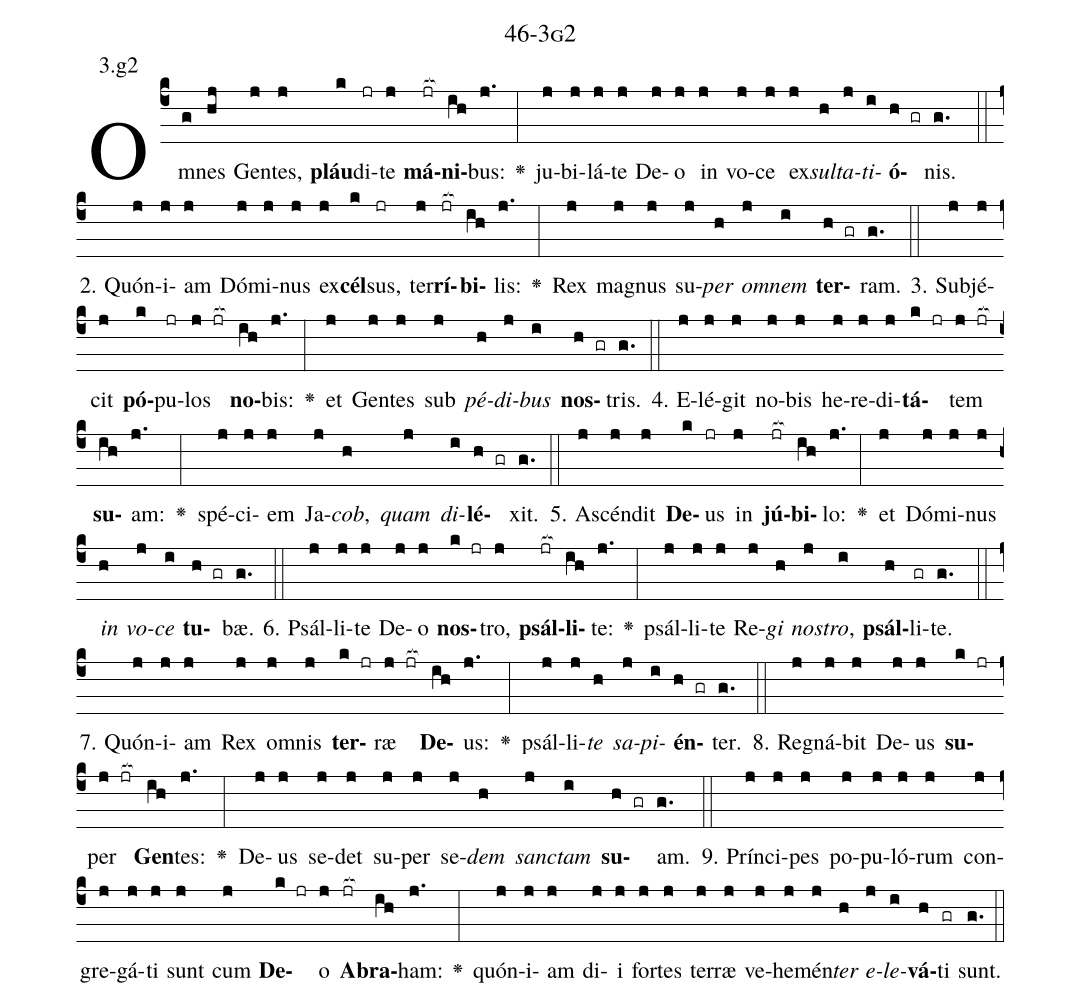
name: 46-3g2;
annotation: 3.g2;
%%
(c4)Om(g)nes(hj) Gen(j)tes,(j) <b>pláu</b>(k)di(jr)te(j) <b>má</b>(jr[ocb:1{])<b>ni</b>(ih[ocb:0}])bus:(j.) <v>\greheightstar</v>(:) ju(j)bi(j)lá(j)te(j) De(j)o(j) in(j) vo(j)ce(j) ex(j)<i>sul</i>(h)<i>ta</i>(j)<i>ti</i>(i)<b>ó</b>(h gr)nis.(g.) (::)
2. Quón(j)i(j)am(j) Dó(j)mi(j)nus(j) ex(j)<b>cél</b>(k)sus,(jr) ter(j)<b>rí</b>(jr[ocb:1{])<b>bi</b>(ih[ocb:0}])lis:(j.) <v>\greheightstar</v>(:) Rex(j) ma(j)gnus(j) su(j)<i>per</i>(h) <i>om</i>(j)<i>nem</i>(i) <b>ter</b>(h gr)ram.(g.) (::)
3. Sub(j)jé(j)cit(j) <b>pó</b>(k)pu(jr)los(j jr[ocb:1{]) <b>no</b>(ih[ocb:0}])bis:(j.) <v>\greheightstar</v>(:) et(j) Gen(j)tes(j) sub(j) <i>pé</i>(h)<i>di</i>(j)<i>bus</i>(i) <b>nos</b>(h gr)tris.(g.) (::)
4. E(j)lé(j)git(j) no(j)bis(j) he(j)re(j)di(j)<b>tá</b>(k jr)tem(j jr[ocb:1{]) <b>su</b>(ih[ocb:0}])am:(j.) <v>\greheightstar</v>(:) spé(j)ci(j)em(j) Ja(j)<i>cob</i>,(h) <i>quam</i>(j) <i>di</i>(i)<b>lé</b>(h gr)xit.(g.) (::)
5. A(j)scén(j)dit(j) <b>De</b>(k)us(jr) in(j) <b>jú</b>(jr[ocb:1{])<b>bi</b>(ih[ocb:0}])lo:(j.) <v>\greheightstar</v>(:) et(j) Dó(j)mi(j)nus(j) <i>in</i>(h) <i>vo</i>(j)<i>ce</i>(i) <b>tu</b>(h gr)bæ.(g.) (::)
6. Psál(j)li(j)te(j) De(j)o(j) <b>nos</b>(k jr)tro,(j) <b>psál</b>(jr[ocb:1{])<b>li</b>(ih[ocb:0}])te:(j.) <v>\greheightstar</v>(:) psál(j)li(j)te(j) Re(j)<i>gi</i>(h) <i>nos</i>(j)<i>tro</i>,(i) <b>psál</b>(h)li(gr)te.(g.) (::)
7. Quón(j)i(j)am(j) Rex(j) om(j)nis(j) <b>ter</b>(k jr)ræ(j jr[ocb:1{]) <b>De</b>(ih[ocb:0}])us:(j.) <v>\greheightstar</v>(:) psál(j)li(j)<i>te</i>(h) <i>sa</i>(j)<i>pi</i>(i)<b>én</b>(h gr)ter.(g.) (::)
8. Re(j)gná(j)bit(j) De(j)us(j) <b>su</b>(k jr)per(j jr[ocb:1{]) <b>Gen</b>(ih[ocb:0}])tes:(j.) <v>\greheightstar</v>(:) De(j)us(j) se(j)det(j) su(j)per(j) se(j)<i>dem</i>(h) <i>sanc</i>(j)<i>tam</i>(i) <b>su</b>(h gr)am.(g.) (::)
9. Prín(j)ci(j)pes(j) po(j)pu(j)ló(j)rum(j) con(j)gre(j)gá(j)ti(j) sunt(j) cum(j) <b>De</b>(k jr)o(j) <b>A</b>(jr[ocb:1{])<b>bra</b>(ih[ocb:0}])ham:(j.) <v>\greheightstar</v>(:) quón(j)i(j)am(j) di(j)i(j) for(j)tes(j) ter(j)ræ(j) ve(j)he(j)mén(j)<i>ter</i>(h) <i>e</i>(j)<i>le</i>(i)<b>vá</b>(h)ti(gr) sunt.(g.) (::)
